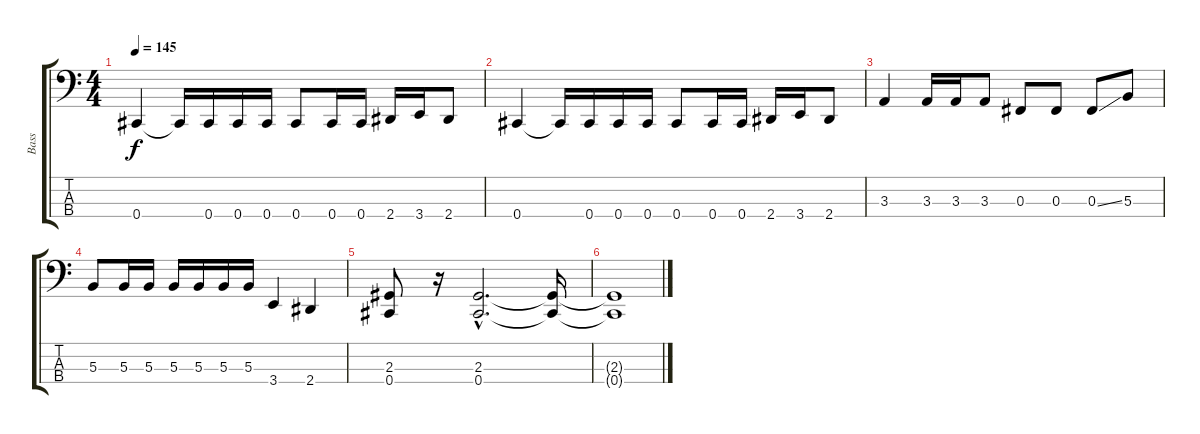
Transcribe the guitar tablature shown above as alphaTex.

\track ("Bass" "Bass") {instrument electricbassfinger}
\staff {score tabs}
\tuning (E2 B1 Gb1 Db1) {hide}
\ts (4 4)
\tempo 145
\clef f4
\ks c
0.4.4{dy f} 0.4{t}.16 0.4.16 0.4.16 0.4.16 0.4.8 0.4.16 0.4.16 2.4.16 3.4.16 2.4.8 |
0.4.4 0.4{t}.16 0.4.16 0.4.16 0.4.16 0.4.8 0.4.16 0.4.16 2.4.16 3.4.16 2.4.8 |
3.3.4 3.3.16 3.3.16 3.3.8 0.3.8 0.3.8 0.3{ss}.8 5.3.8 |
5.3.8 5.3.16 5.3.16 5.3.16 5.3.16 5.3.16 5.3.16 3.4.4 2.4.4 |
(2.3 0.4).8 r.16 (2.3{hac} 0.4{hac}).2{d} (2.3{t} 0.4{t}).16 |
(2.3{t} 0.4{t}).1
